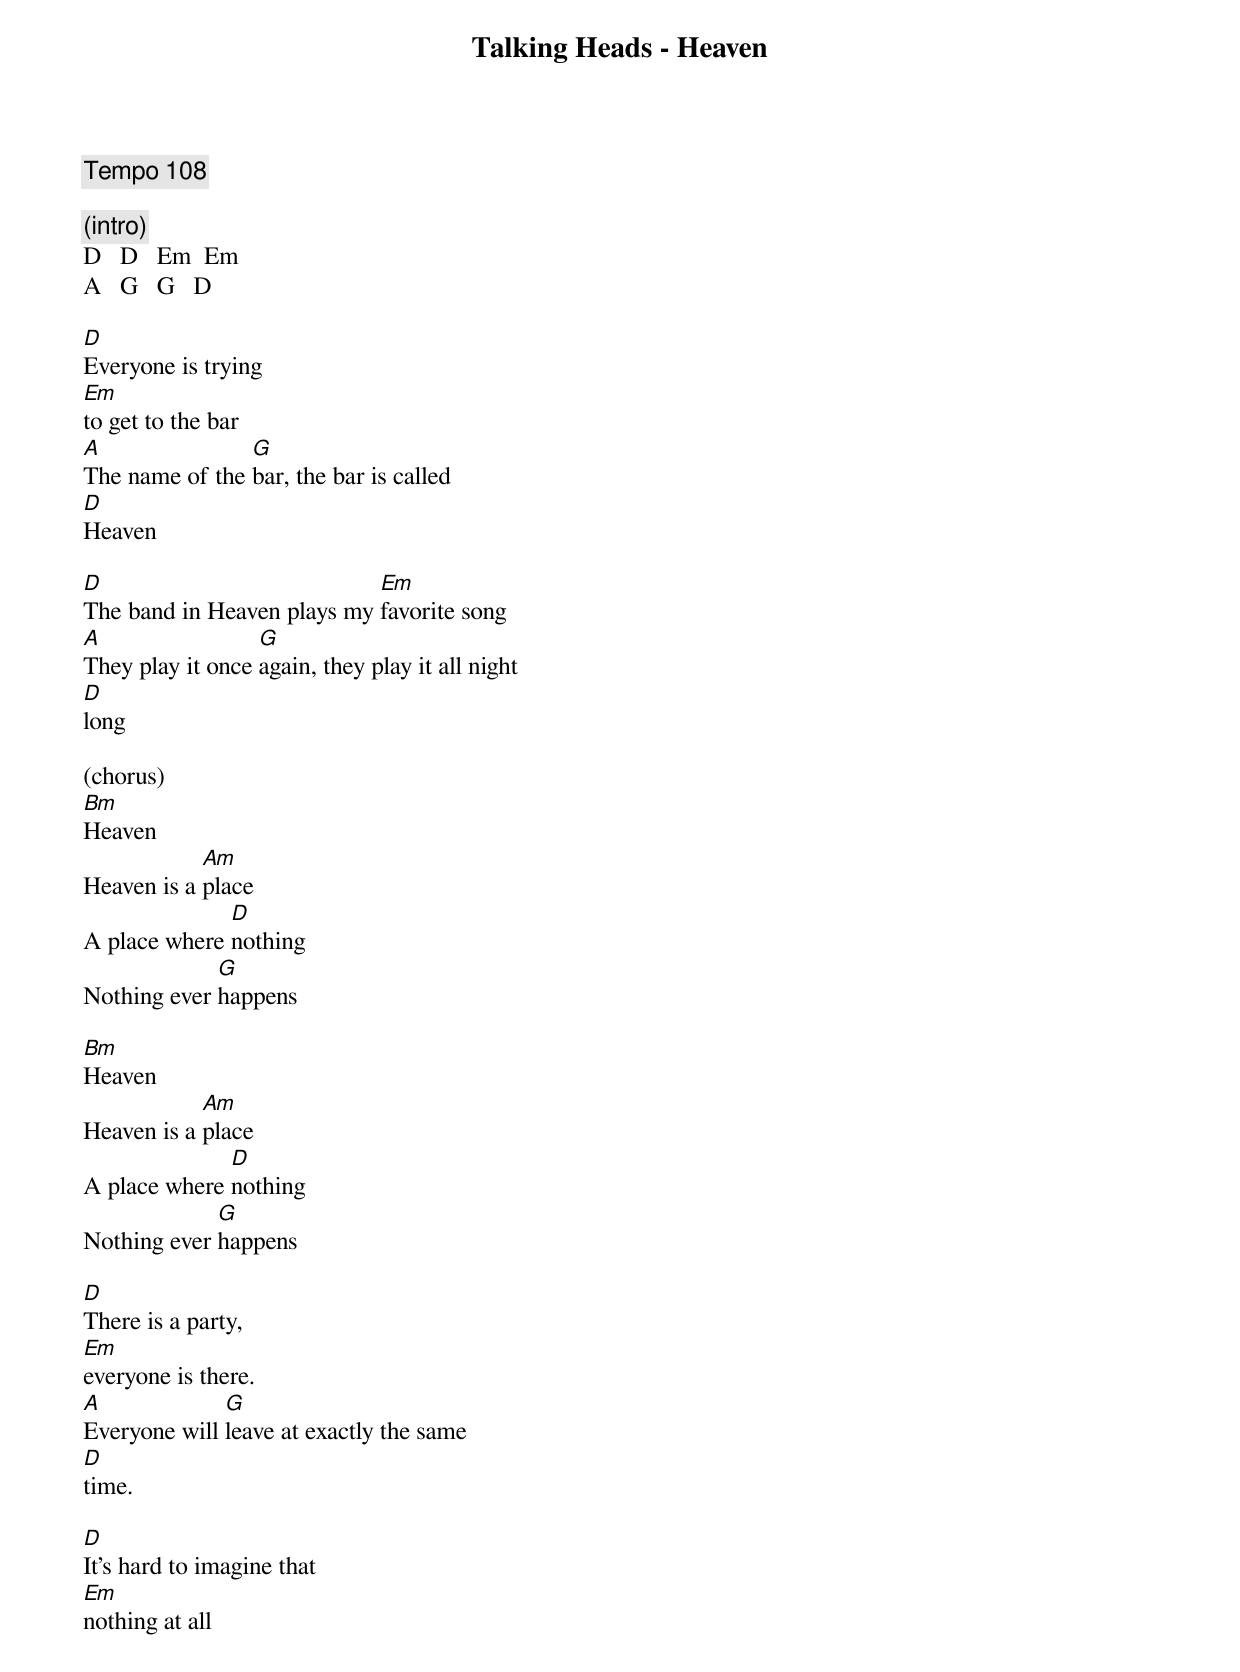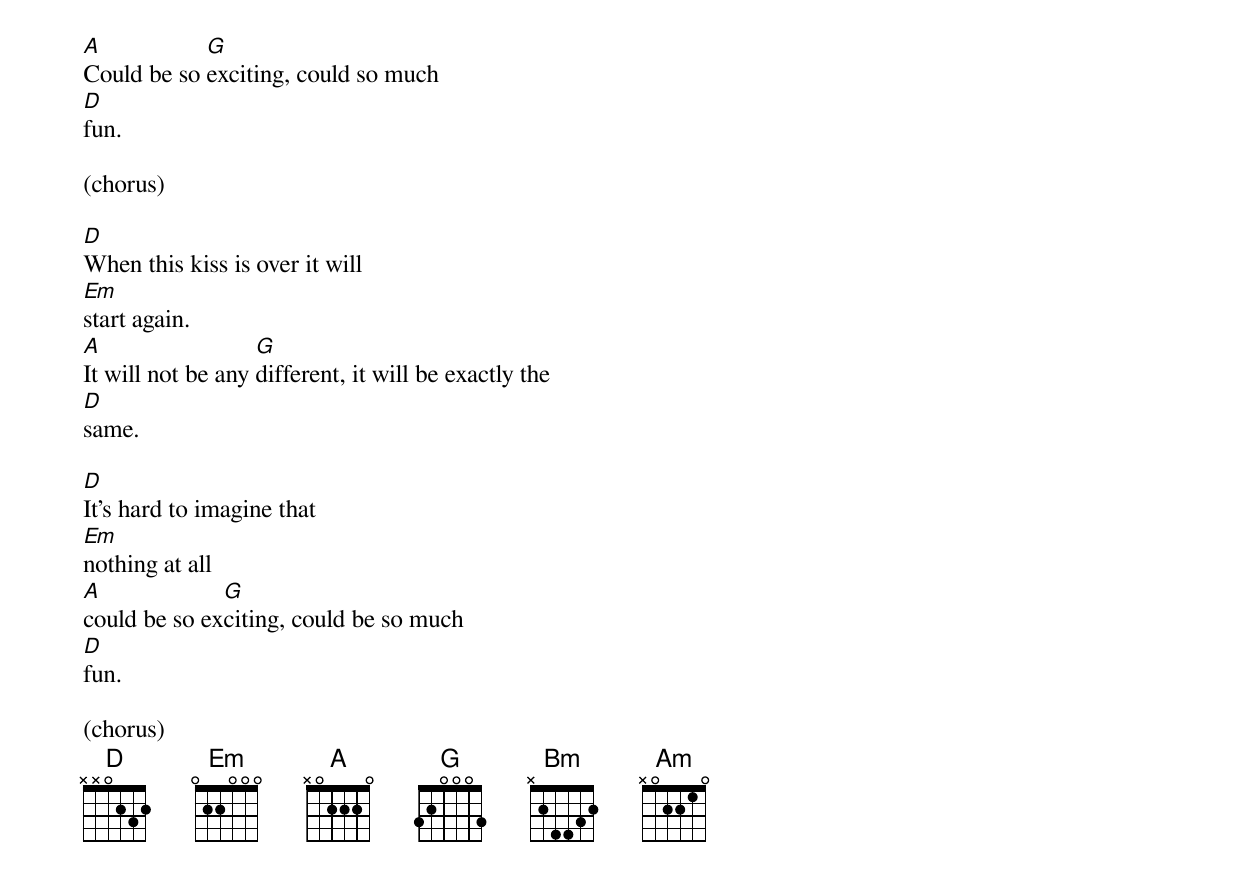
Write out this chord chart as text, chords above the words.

Talking Heads - Heaven

Tempo 108

(intro)
D   D   Em  Em
A   G   G   D

D
Everyone is trying
Em
to get to the bar
A               G
The name of the bar, the bar is called
D
Heaven

D                           Em
The band in Heaven plays my favorite song
A                 G
They play it once again, they play it all night
D
long

(chorus)
Bm
Heaven
            Am
Heaven is a place
              D
A place where nothing
             G
Nothing ever happens

Bm
Heaven
            Am
Heaven is a place
              D
A place where nothing
             G
Nothing ever happens

D
There is a party,
Em
everyone is there.
A             G
Everyone will leave at exactly the same
D
time.

D
It's hard to imagine that
Em
nothing at all
A           G
Could be so exciting, could so much
D
fun.

(chorus)

D
When this kiss is over it will
Em
start again.
A                  G
It will not be any different, it will be exactly the
D
same.

D
It's hard to imagine that
Em
nothing at all
A             G
could be so exciting, could be so much
D
fun.

(chorus)
